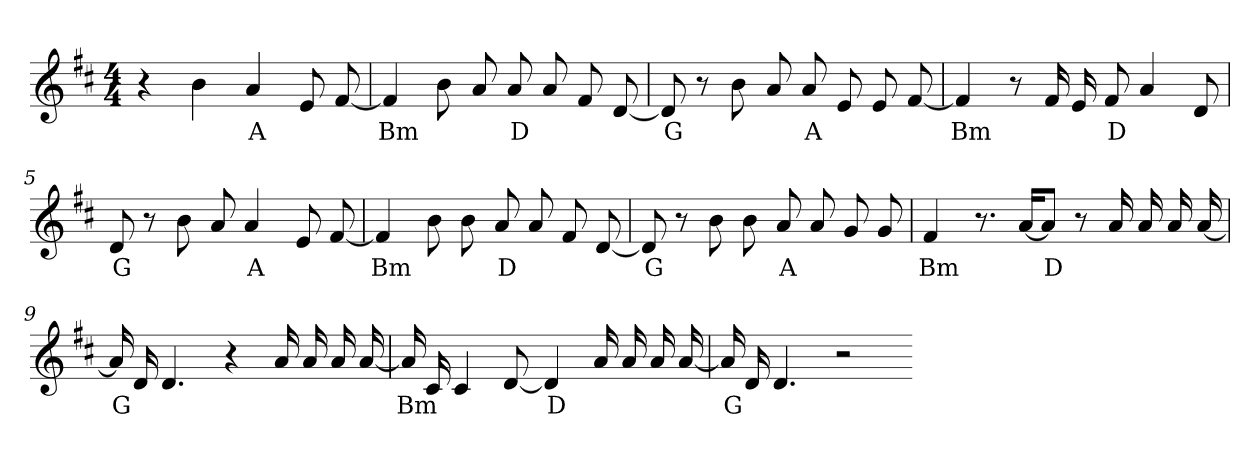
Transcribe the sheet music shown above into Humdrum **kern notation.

**kern	**text
*part1	*part1
*staff1	*staff1
*clefG2	*
*k[f#c#]	*
*M4/4	*
=1	=1
4r	.
4b	.
4a	A
8e	.
[8f#	.
=2	=2
4f#]	Bm
8b	.
8a	.
8a	D
8a	.
8f#	.
[8d	.
=3	=3
8d]	G
8r	.
8b	.
8a	.
8a	A
8e	.
8e	.
[8f#	.
=4	=4
4f#]	Bm
8r	.
16f#	.
16e	.
8f#	D
4a	.
8d	.
=5	=5
8d	G
8r	.
8b	.
8a	.
4a	A
8e	.
[8f#	.
=6	=6
4f#]	Bm
8b	.
8b	.
8a	D
8a	.
8f#	.
[8d	.
=7	=7
8d]	G
8r	.
8b	.
8b	.
8a	A
8a	.
8g	.
8g	.
=8	=8
4f#	Bm
8.r	.
[16aKL	.
8aJ]	D
8r	.
16a	.
16a	.
16a	.
[16a	.
=9	=9
16a]	G
16d	.
4.d	.
4r	.
16a	.
16a	.
16a	.
[16a	.
=10	=10
16a]	Bm
16c#	.
4c#	.
[8dL	.
4d]	D
16a	.
16a	.
16a	.
[16a	.
=11	=11
16a]	G
16d	.
4.d	.
2r	.
=-	=-
*-	*-
